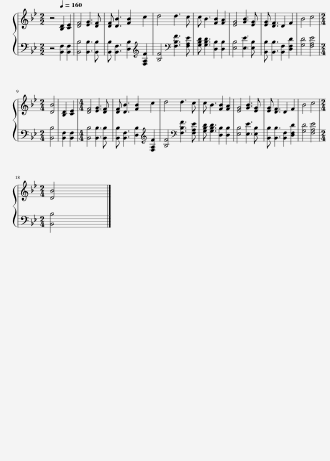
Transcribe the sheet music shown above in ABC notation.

X:1
%%score { 1 | 2 }
L:1/8
M:2/2
I:linebreak $
K:Bb
V:1 treble
V:2 bass
V:1
 z4[Q:1/4=160] [B,D]2 [CE]2 | [DF]4 [EG]3 [DF] | [DF] [DB]3 [FB]2 c2 | d4 d3 c | c B3 [FB]2 [FA]2 | %5
 [EG]4 [GB]3 [EG] | [EG] [DF]3 D2 F2 | B4 c4 |$[M:2/4] [DB]4 | [B,D]2 [CE]2 | %10
[M:4/4] [DF]4 [EG]3 [DF] | [DF] [DB]3 [FB]2 c2 | d4 d3 c | c B3 [FB]2 [FA]2 | [EG]4 [GB]3 [EG] | %15
 [EG] [DF]3 D2 F2 | B4 c4 |$[M:2/4] [DB]4 |] %18
V:2
 z4 [B,,F,]2 [B,,F,]2 | [B,,B,]4 [B,,B,]3 [B,,B,] | [B,,B,] [B,,F,]3 [D,B,]2[K:treble] [F,A,F]2 | [B,F]4[K:bass] [F,B,F]3 [F,A,E] | [G,B,D] [G,B,D]3 [D,B,]2 [D,B,]2 | %5
 [E,B,]4 [E,E]3 [E,B,] | [B,,B,] [B,,B,]3 [B,,F,]2 [D,F,D]2 | [G,D]4 [F,A,E]4 |$[M:2/4] [B,,B,]4 | [B,,F,]2 [B,,F,]2 | %10
[M:4/4] [B,,B,]4 [B,,B,]3 [B,,B,] | [B,,B,] [B,,F,]3 [D,B,]2[K:treble] [F,A,F]2 | [B,F]4[K:bass] [F,B,F]3 [F,A,E] | [G,B,D] [G,B,D]3 [D,B,]2 [D,B,]2 | [E,B,]4 [E,E]3 [E,B,] | %15
 [B,,B,] [B,,B,]3 [B,,F,]2 [D,F,D]2 | [G,D]4 [F,A,E]4 |$[M:2/4] [B,,B,]4 |] %18
